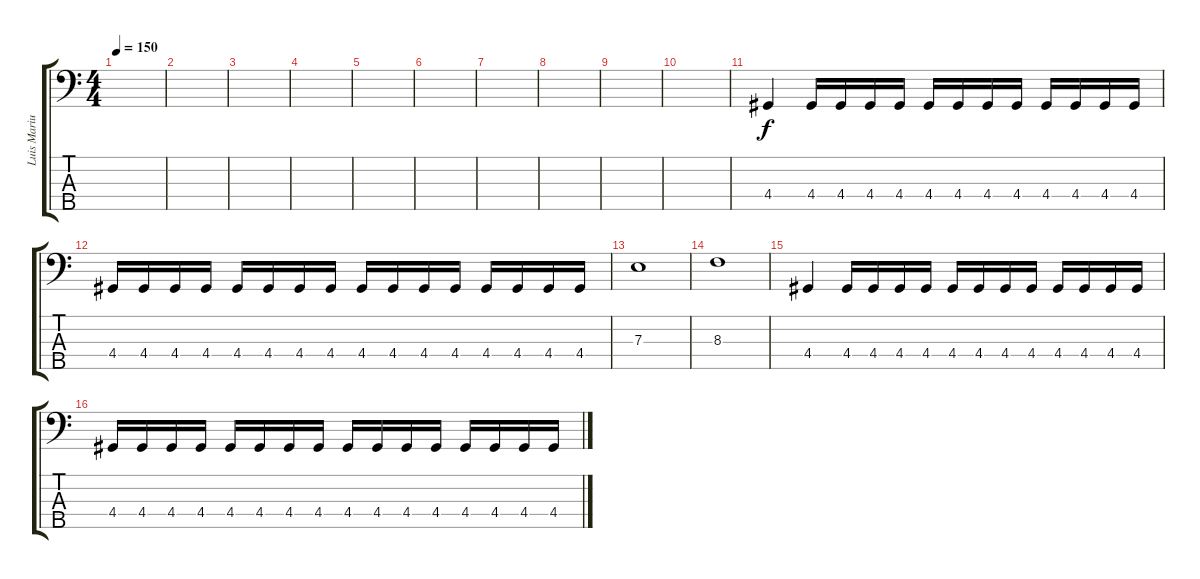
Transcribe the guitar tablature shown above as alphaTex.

\track ("Luis Mariutti" "Luis Mariu") {instrument electricbassfinger}
\staff {score tabs}
\tuning (G2 D2 A1 E1 B0) {hide}
\ts (4 4)
\tempo 150
\clef f4
\ks c
|
|
|
|
|
|
|
|
|
|
4.4.4 4.4.16 4.4.16 4.4.16 4.4.16 4.4.16 4.4.16 4.4.16 4.4.16 4.4.16 4.4.16 4.4.16 4.4.16 |
4.4.16 4.4.16 4.4.16 4.4.16 4.4.16 4.4.16 4.4.16 4.4.16 4.4.16 4.4.16 4.4.16 4.4.16 4.4.16 4.4.16 4.4.16 4.4.16 |
7.3.1 |
8.3.1 |
4.4.4 4.4.16 4.4.16 4.4.16 4.4.16 4.4.16 4.4.16 4.4.16 4.4.16 4.4.16 4.4.16 4.4.16 4.4.16 |
4.4.16 4.4.16 4.4.16 4.4.16 4.4.16 4.4.16 4.4.16 4.4.16 4.4.16 4.4.16 4.4.16 4.4.16 4.4.16 4.4.16 4.4.16 4.4.16
